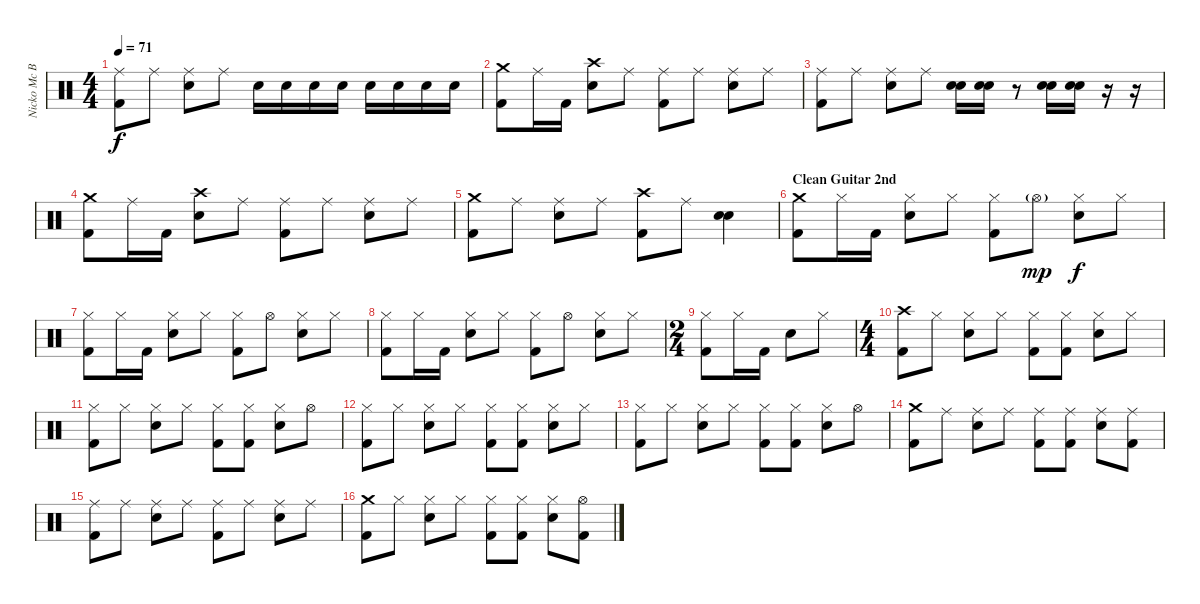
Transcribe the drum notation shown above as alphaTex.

\track ("Nicko Mc Brain" "Nicko Mc B") {instrument percussion}
\staff {score}
\articulation defaults
\ts (4 4)
\tempo 71
\clef neutral
\ks c
("Ride (middle)" "Kick (hit) 2").8{dy f} "Ride (middle)".8 ("Ride (middle)" "Snare (hit) 2").8 "Ride (middle)".8 "Snare (hit) 2".16 "Snare (hit) 2".16 "Snare (hit) 2".16 "Snare (hit) 2".16 "Snare (hit) 2".16 "Snare (hit) 2".16 "Snare (hit) 2".16 "Snare (hit) 2".16 |
("Crash medium (hit)" "Kick (hit) 2").8 "Ride (middle)".16 "Kick (hit) 2".16 ("Crash high (hit)" "Snare (hit) 2").8 "Ride (middle)".8 ("Ride (middle)" "Kick (hit) 2").8 "Ride (middle)".8 ("Ride (middle)" "Snare (hit) 2").8 "Ride (middle)".8 |
("Ride (middle)" "Kick (hit) 2").8 "Ride (middle)".8 ("Ride (middle)" "Snare (hit) 2").8 "Ride (middle)".8 ("Snare (hit) 2" "Snare (hit) 2").16{bd 120} ("Snare (hit) 2" "Snare (hit) 2").16{bd 120} r.8 ("Snare (hit) 2" "Snare (hit) 2").16{bd 120} ("Snare (hit) 2" "Snare (hit) 2").16{bd 120} r.16 r.16 |
("Crash medium (hit)" "Kick (hit) 2").8 "Ride (middle)".16 "Kick (hit) 2".16 ("Crash high (hit)" "Snare (hit) 2").8 "Ride (middle)".8 ("Ride (middle)" "Kick (hit) 2").8 "Ride (middle)".8 ("Ride (middle)" "Snare (hit) 2").8 "Ride (middle)".8 |
("Crash medium (hit)" "Kick (hit) 2").8 "Ride (middle)".8 ("Ride (middle)" "Snare (hit) 2").8 "Ride (middle)".8 ("Crash high (hit)" "Kick (hit) 2").8 "Ride (middle)".8 ("Snare (hit) 2" "Snare (hit) 2").4{bd 120} |
\section ("" "Clean Guitar 2nd")
("Crash medium (hit)" "Kick (hit) 2").8 "Hi-Hat (closed)".16 "Kick (hit) 2".16 ("Hi-Hat (closed)" "Snare (hit) 2").8 "Hi-Hat (closed)".8 ("Hi-Hat (closed)" "Kick (hit) 2").8 "Hi-Hat (open)"{g}.8{dy mp} ("Hi-Hat (closed)" "Snare (hit) 2").8{dy f} "Hi-Hat (closed)".8 |
("Hi-Hat (closed)" "Kick (hit) 2").8 "Hi-Hat (closed)".16 "Kick (hit) 2".16 ("Hi-Hat (closed)" "Snare (hit) 2").8 "Hi-Hat (closed)".8 ("Hi-Hat (closed)" "Kick (hit) 2").8 "Hi-Hat (open)".8 ("Hi-Hat (closed)" "Snare (hit) 2").8 "Hi-Hat (closed)".8 |
("Hi-Hat (closed)" "Kick (hit) 2").8 "Hi-Hat (closed)".16 "Kick (hit) 2".16 ("Hi-Hat (closed)" "Snare (hit) 2").8 "Hi-Hat (closed)".8 ("Hi-Hat (closed)" "Kick (hit) 2").8 "Hi-Hat (open)".8 ("Hi-Hat (closed)" "Snare (hit) 2").8 "Hi-Hat (closed)".8 |
\ts (2 4)
("Hi-Hat (closed)" "Kick (hit) 2").8 "Hi-Hat (closed)".16 "Kick (hit) 2".16 "Snare (hit) 2".8 "Hi-Hat (closed)".8 |
\ts (4 4)
("Crash high (hit)" "Kick (hit) 2").8 "Hi-Hat (closed)".8 ("Hi-Hat (closed)" "Snare (hit) 2").8 "Hi-Hat (closed)".8 ("Hi-Hat (closed)" "Kick (hit) 2").8 ("Hi-Hat (closed)" "Kick (hit) 2").8 ("Hi-Hat (closed)" "Snare (hit) 2").8 "Hi-Hat (closed)".8 |
("Hi-Hat (closed)" "Kick (hit) 2").8 "Hi-Hat (closed)".8 ("Hi-Hat (closed)" "Snare (hit) 2").8 "Hi-Hat (closed)".8 ("Hi-Hat (closed)" "Kick (hit) 2").8 ("Hi-Hat (closed)" "Kick (hit) 2").8 ("Hi-Hat (closed)" "Snare (hit) 2").8 "Hi-Hat (open)".8 |
("Hi-Hat (closed)" "Kick (hit) 2").8 "Hi-Hat (closed)".8 ("Hi-Hat (closed)" "Snare (hit) 2").8 "Hi-Hat (closed)".8 ("Hi-Hat (closed)" "Kick (hit) 2").8 ("Hi-Hat (closed)" "Kick (hit) 2").8 ("Hi-Hat (closed)" "Snare (hit) 2").8 "Hi-Hat (closed)".8 |
("Hi-Hat (closed)" "Kick (hit) 2").8 "Hi-Hat (closed)".8 ("Hi-Hat (closed)" "Snare (hit) 2").8 "Hi-Hat (closed)".8 ("Hi-Hat (closed)" "Kick (hit) 2").8 ("Hi-Hat (closed)" "Kick (hit) 2").8 ("Hi-Hat (closed)" "Snare (hit) 2").8 "Hi-Hat (open)".8 |
("Crash medium (hit)" "Kick (hit) 2").8 "Ride (middle)".8 ("Ride (middle)" "Snare (hit) 2").8 "Ride (middle)".8 ("Ride (middle)" "Kick (hit) 2").8 ("Ride (middle)" "Kick (hit) 2").8 ("Ride (middle)" "Snare (hit) 2").8 ("Ride (middle)" "Kick (hit) 2").8 |
("Ride (middle)" "Kick (hit) 2").8 "Ride (middle)".8 ("Ride (middle)" "Snare (hit) 2").8 "Ride (middle)".8 ("Ride (middle)" "Kick (hit) 2").8 "Ride (middle)".8 ("Ride (middle)" "Snare (hit) 2").8 "Ride (middle)".8 |
("Crash medium (hit)" "Kick (hit) 2").8 "Hi-Hat (closed)".8 ("Hi-Hat (closed)" "Snare (hit) 2").8 "Hi-Hat (closed)".8 ("Hi-Hat (closed)" "Kick (hit) 2").8 ("Hi-Hat (closed)" "Kick (hit) 2").8 ("Hi-Hat (closed)" "Snare (hit) 2").8 ("Hi-Hat (open)" "Kick (hit) 2").8
